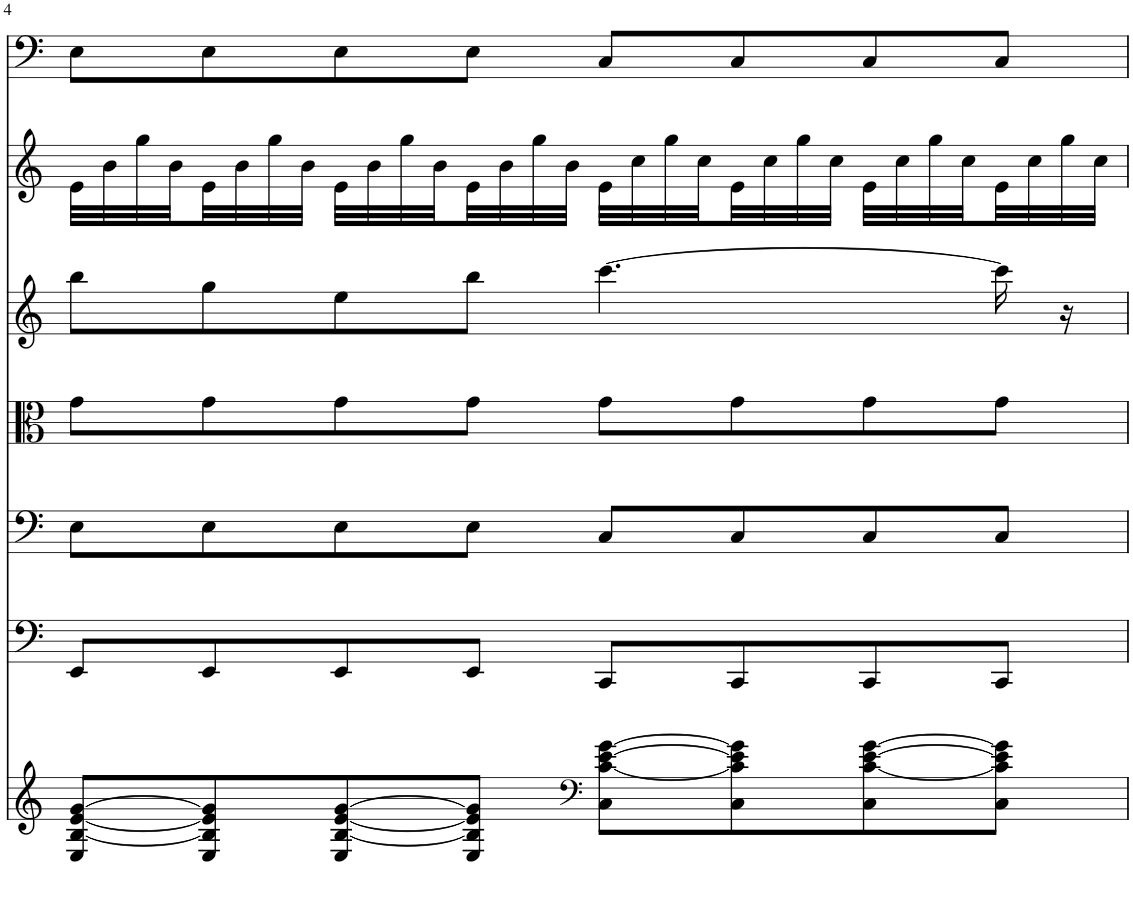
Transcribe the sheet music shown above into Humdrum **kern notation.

**kern	**kern	**kern	**kern	**kern	**kern	**kern
*part7	*part6	*part5	*part4	*part3	*part2	*part1
*staff7	*staff6	*staff5	*staff4	*staff3	*staff2	*staff1
*I"Continuo	*I"Contrabass	*I"Violoncello	*I"Viola	*I"Violin II	*I"Violin I	*I"Bassoon
*	*I'Cb	*	*	*	*	*I'Bsn
!!LO:PB:g=z
*clefG2	*clefF4	*clefF4	*clefC3	*clefG2	*clefG2	*clefF4
*	*Trd7c12	*	*	*	*	*
*k[]	*k[]	*k[]	*k[]	*k[]	*k[]	*k[]
*M4/4	*M4/4	*M4/4	*M4/4	*M4/4	*M4/4	*M4/4
=4	=4	=4	=4	=4	=4	=4
8E/ [8B/ [8e/ [8g/L	8EE/L	8E\L	8g\L	8bb\L	32e\LLL	8E\L
.	.	.	.	.	32b\	.
.	.	.	.	.	32gg\	.
.	.	.	.	.	32b\	.
8E/ 8B/] 8e/] 8g/]	8EE/	8E\	8g\	8gg\	32e\	8E\
.	.	.	.	.	32b\	.
.	.	.	.	.	32gg\	.
.	.	.	.	.	32b\JJJ	.
8E/ [8B/ [8e/ [8g/	8EE/	8E\	8g\	8ee\	32e\LLL	8E\
.	.	.	.	.	32b\	.
.	.	.	.	.	32gg\	.
.	.	.	.	.	32b\	.
8E/ 8B/] 8e/] 8g/]J	8EE/J	8E\J	8g\J	8bb\J	32e\	8E\J
.	.	.	.	.	32b\	.
.	.	.	.	.	32gg\	.
.	.	.	.	.	32b\JJJ	.
*clefF4	*	*	*	*	*	*
8C\ [8c\ [8e\ [8g\L	8CC/L	8C/L	8g\L	[4.ccc\	32e\LLL	8C/L
.	.	.	.	.	32cc\	.
.	.	.	.	.	32gg\	.
.	.	.	.	.	32cc\	.
8C\ 8c\] 8e\] 8g\]	8CC/	8C/	8g\	.	32e\	8C/
.	.	.	.	.	32cc\	.
.	.	.	.	.	32gg\	.
.	.	.	.	.	32cc\JJJ	.
8C\ [8c\ [8e\ [8g\	8CC/	8C/	8g\	.	32e\LLL	8C/
.	.	.	.	.	32cc\	.
.	.	.	.	.	32gg\	.
.	.	.	.	.	32cc\	.
8C\ 8c\] 8e\] 8g\]J	8CC/J	8C/J	8g\J	16ccc\]	32e\	8C/J
.	.	.	.	.	32cc\	.
.	.	.	.	16r	32gg\	.
.	.	.	.	.	32cc\JJJ	.
=	=	=	=	=	=	=
*-	*-	*-	*-	*-	*-	*-
